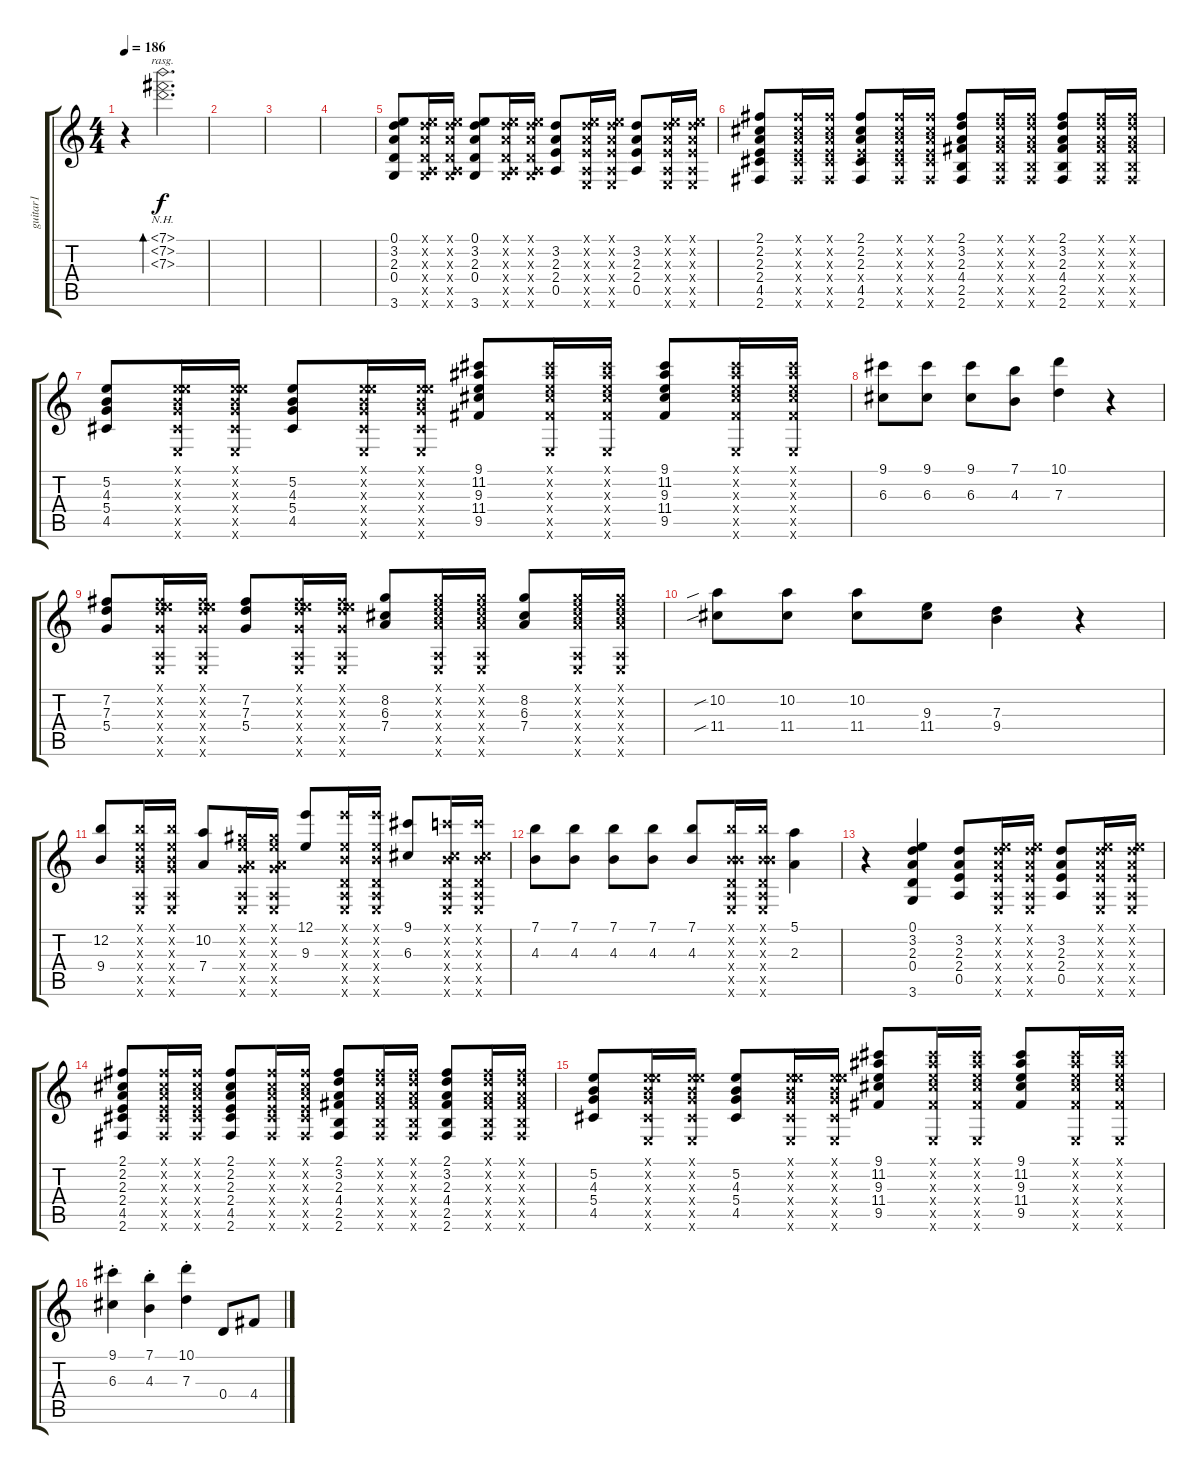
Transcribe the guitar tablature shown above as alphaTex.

\track ("guitar1" "guitar1") {instrument acousticguitarsteel}
\staff {score tabs}
\tuning (E4 B3 G3 D3 A2 E2) {hide}
\ts (4 4)
\tempo 186
\clef g2
\ks c
r.4{dy f} (7.1{nh} 7.2{nh} 7.3{nh}).2{d bd 480 rasg ii} |
|
|
|
(0.1 3.2 2.3 0.4 3.6).8 (0.1{x} 3.2{x} 2.3{x} 0.4{x} 0.5{x} 3.6{x}).16 (0.1{x} 3.2{x} 2.3{x} 0.4{x} 0.5{x} 3.6{x}).16 (0.1 3.2 2.3 0.4 3.6).8 (0.1{x} 3.2{x} 2.3{x} 0.4{x} 0.5{x} 3.6{x}).16 (0.1{x} 3.2{x} 2.3{x} 0.4{x} 0.5{x} 3.6{x}).16 (3.2 2.3 2.4 0.5).8 (0.1{x} 3.2{x} 2.3{x} 2.4{x} 0.5{x} 0.6{x}).16 (0.1{x} 3.2{x} 2.3{x} 2.4{x} 0.5{x} 0.6{x}).16 (3.2 2.3 2.4 0.5).8 (0.1{x} 3.2{x} 2.3{x} 2.4{x} 0.5{x} 0.6{x}).16 (0.1{x} 3.2{x} 2.3{x} 2.4{x} 0.5{x} 0.6{x}).16 |
(2.1 2.2 2.3 2.4 4.5 2.6).8 (2.1{x} 2.2{x} 2.3{x} 2.4{x} 4.5{x} 2.6{x}).16 (2.1{x} 2.2{x} 2.3{x} 2.4{x} 4.5{x} 2.6{x}).16 (2.1 2.2 2.3 2.4{x} 4.5 2.6).8 (2.1{x} 2.2{x} 2.3{x} 2.4{x} 4.5{x} 2.6{x}).16 (2.1{x} 2.2{x} 2.3{x} 2.4{x} 4.5{x} 2.6{x}).16 (2.1 3.2 2.3 4.4 2.5 2.6).8 (2.1{x} 3.2{x} 2.3{x} 4.4{x} 2.5{x} 2.6{x}).16 (2.1{x} 3.2{x} 2.3{x} 4.4{x} 2.5{x} 2.6{x}).16 (2.1 3.2 2.3 4.4 2.5 2.6).8 (2.1{x} 3.2{x} 2.3{x} 4.4{x} 2.5{x} 2.6{x}).16 (2.1{x} 3.2{x} 2.3{x} 4.4{x} 2.5{x} 2.6{x}).16 |
(5.2 4.3 5.4 4.5).8 (0.1{x} 5.2{x} 4.3{x} 5.4{x} 4.5{x} 0.6{x}).16 (0.1{x} 5.2{x} 4.3{x} 5.4{x} 4.5{x} 0.6{x}).16 (5.2 4.3 5.4 4.5).8 (0.1{x} 5.2{x} 4.3{x} 5.4{x} 4.5{x} 0.6{x}).16 (0.1{x} 5.2{x} 4.3{x} 5.4{x} 4.5{x} 0.6{x}).16 (9.1 11.2 9.3 11.4 9.5).8 (9.1{x} 11.2{x} 9.3{x} 11.4{x} 9.5{x} 0.6{x}).16 (9.1{x} 11.2{x} 9.3{x} 11.4{x} 9.5{x} 0.6{x}).16 (9.1 11.2 9.3 11.4 9.5).8 (9.1{x} 11.2{x} 9.3{x} 11.4{x} 9.5{x} 0.6{x}).16 (9.1{x} 11.2{x} 9.3{x} 11.4{x} 9.5{x} 0.6{x}).16 |
(9.1 6.3).8 (9.1 6.3).8 (9.1 6.3).8 (7.1 4.3).8 (10.1 7.3).4 r.4 |
(7.2 7.3 5.4).8 (0.1{x} 7.2{x} 7.3{x} 5.4{x} 0.5{x} 0.6{x}).16 (0.1{x} 7.2{x} 7.3{x} 5.4{x} 0.5{x} 0.6{x}).16 (7.2 7.3 5.4).8 (0.1{x} 7.2{x} 7.3{x} 5.4{x} 0.5{x} 0.6{x}).16 (0.1{x} 7.2{x} 7.3{x} 5.4{x} 0.5{x} 0.6{x}).16 (8.2 6.3 7.4).8 (0.1{x} 8.2{x} 6.3{x} 7.4{x} 0.5{x} 0.6{x}).16 (0.1{x} 8.2{x} 6.3{x} 7.4{x} 0.5{x} 0.6{x}).16 (8.2 6.3 7.4).8 (0.1{x} 8.2{x} 6.3{x} 7.4{x} 0.5{x} 0.6{x}).16 (0.1{x} 8.2{x} 6.3{x} 7.4{x} 0.5{x} 0.6{x}).16 |
(10.2{sib} 11.4{sib}).8 (10.2 11.4).8 (10.2 11.4).8 (9.3 11.4).8 (7.3 9.4).4 r.4 |
(12.2 9.4).8 (0.1{x} 12.2{x} 0.3{x} 9.4{x} 0.5{x} 0.6{x}).16 (0.1{x} 12.2{x} 0.3{x} 9.4{x} 0.5{x} 0.6{x}).16 (10.2 7.4).8 (0.1{x} 9.2{x} 0.3{x} 7.4{x} 0.5{x} 0.6{x}).16 (0.1{x} 9.2{x} 0.3{x} 7.4{x} 0.5{x} 0.6{x}).16 (12.1 9.3).8 (12.1{x} 0.2{x} 9.3{x} 0.4{x} 0.5{x} 0.6{x}).16 (12.1{x} 0.2{x} 9.3{x} 0.4{x} 0.5{x} 0.6{x}).16 (9.1 6.3).8 (8.1{x} 0.2{x} 6.3{x} 0.4{x} 0.5{x} 0.6{x}).16 (8.1{x} 0.2{x} 6.3{x} 0.4{x} 0.5{x} 0.6{x}).16 |
(7.1 4.3).8 (7.1 4.3).8 (7.1 4.3).8 (7.1 4.3).8 (7.1 4.3).8 (7.1{x} 0.2{x} 4.3{x} 0.4{x} 0.5{x} 0.6{x}).16 (7.1{x} 0.2{x} 4.3{x} 0.4{x} 0.5{x} 0.6{x}).16 (5.1 2.3).4 |
r.4 (0.1 3.2 2.3 0.4 3.6).4 (3.2 2.3 2.4 0.5).8 (0.1{x} 3.2{x} 2.3{x} 2.4{x} 0.5{x} 0.6{x}).16 (0.1{x} 3.2{x} 2.3{x} 2.4{x} 0.5{x} 0.6{x}).16 (3.2 2.3 2.4 0.5).8 (0.1{x} 3.2{x} 2.3{x} 2.4{x} 0.5{x} 0.6{x}).16 (0.1{x} 3.2{x} 2.3{x} 2.4{x} 0.5{x} 0.6{x}).16 |
(2.1 2.2 2.3 2.4 4.5 2.6).8 (2.1{x} 2.2{x} 2.3{x} 2.4{x} 4.5{x} 2.6{x}).16 (2.1{x} 2.2{x} 2.3{x} 2.4{x} 4.5{x} 2.6{x}).16 (2.1 2.2 2.3 2.4 4.5 2.6).8 (2.1{x} 2.2{x} 2.3{x} 2.4{x} 4.5{x} 2.6{x}).16 (2.1{x} 2.2{x} 2.3{x} 2.4{x} 4.5{x} 2.6{x}).16 (2.1 3.2 2.3 4.4 2.5 2.6).8 (2.1{x} 3.2{x} 2.3{x} 4.4{x} 2.5{x} 2.6{x}).16 (2.1{x} 3.2{x} 2.3{x} 4.4{x} 2.5{x} 2.6{x}).16 (2.1 3.2 2.3 4.4 2.5 2.6).8 (2.1{x} 3.2{x} 2.3{x} 4.4{x} 2.5{x} 2.6{x}).16 (2.1{x} 3.2{x} 2.3{x} 4.4{x} 2.5{x} 2.6{x}).16 |
(5.2 4.3 5.4 4.5).8 (0.1{x} 5.2{x} 4.3{x} 5.4{x} 4.5{x} 0.6{x}).16 (0.1{x} 5.2{x} 4.3{x} 5.4{x} 4.5{x} 0.6{x}).16 (5.2 4.3 5.4 4.5).8 (0.1{x} 5.2{x} 4.3{x} 5.4{x} 4.5{x} 0.6{x}).16 (0.1{x} 5.2{x} 4.3{x} 5.4{x} 4.5{x} 0.6{x}).16 (9.1 11.2 9.3 11.4 9.5).8 (9.1{x} 11.2{x} 9.3{x} 11.4{x} 9.5{x} 0.6{x}).16 (9.1{x} 11.2{x} 9.3{x} 11.4{x} 9.5{x} 0.6{x}).16 (9.1 11.2 9.3 11.4 9.5).8 (9.1{x} 11.2{x} 9.3{x} 11.4{x} 9.5{x} 0.6{x}).16 (9.1{x} 11.2{x} 9.3{x} 11.4{x} 9.5{x} 0.6{x}).16 |
(9.1{st} 6.3).4 (7.1{st} 4.3).4 (10.1{st} 7.3).4 0.4.8 4.4.8
